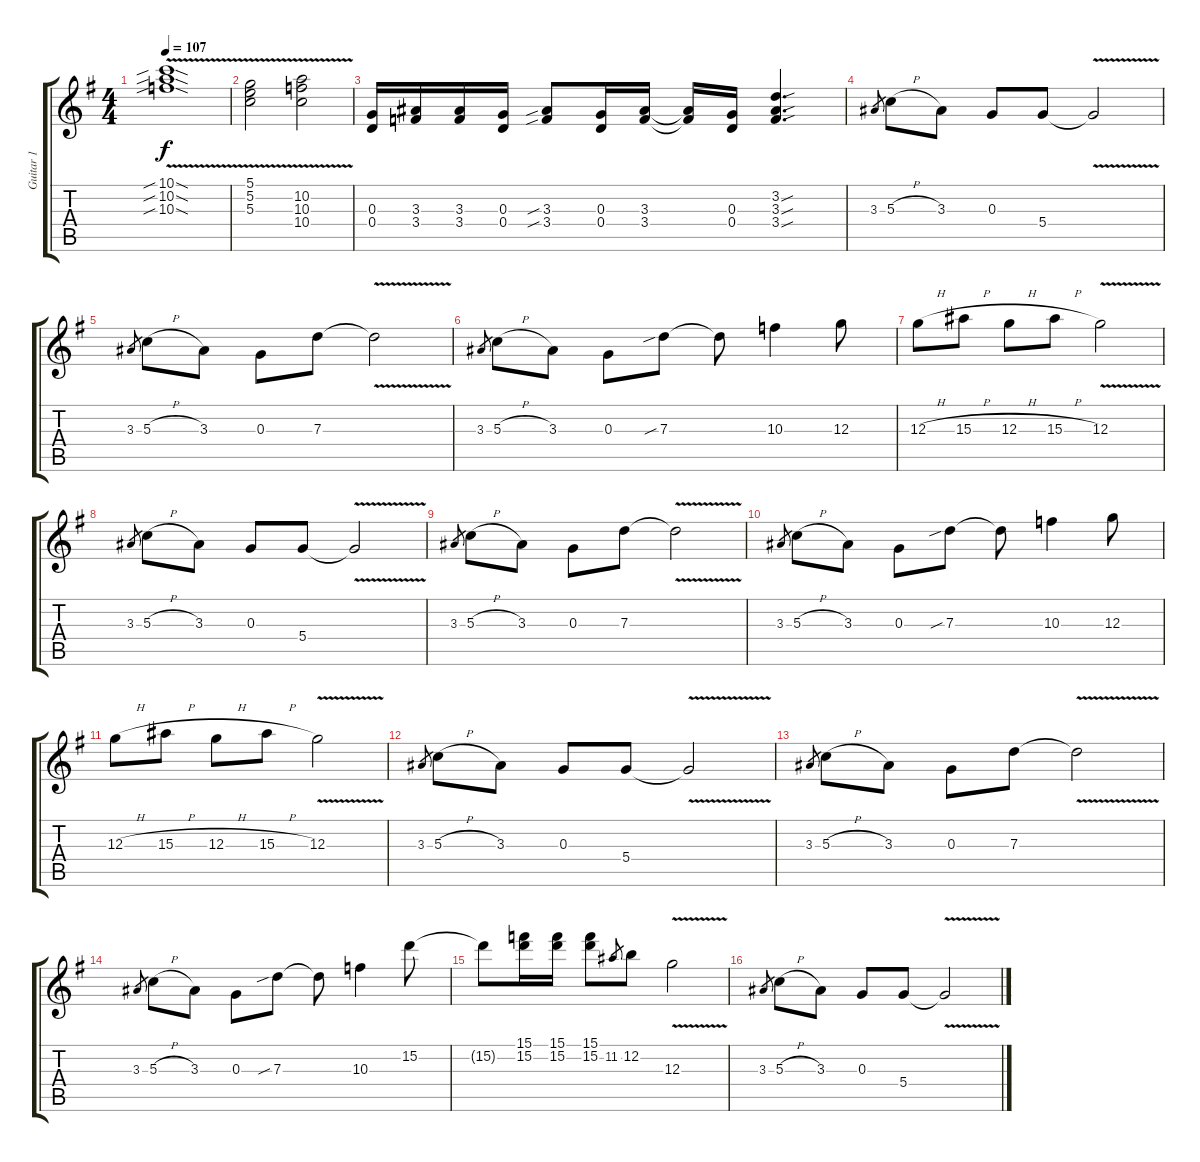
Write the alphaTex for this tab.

\track ("Guitar 1" "Guitar 1") {instrument overdrivenguitar}
\staff {score tabs}
\tuning (D4 B3 G3 D3 G2 D2) {hide}
\ts (4 4)
\tempo 107
\clef g2
\ks g
(10.1{v sib sod} 10.2{sib sod} 10.3{sib sod}).1{dy f} |
(5.1 5.2 5.3{v}).2 (10.2 10.3 10.4{v}).2 |
(0.3 0.4).16 (3.3 3.4).16 (3.3 3.4).16 (0.3 0.4).16 (3.3{sib} 3.4{sib}).8 (0.3 0.4).16 (3.3 3.4).16 (3.3{t} 3.4{t}).16 (0.3 0.4).16 (3.2{sou} 3.3{sou} 3.4{sou}).4{d} |
3.3.8{gr} 5.3{h}.8 3.3.8 0.3.8 5.4.8 5.4{v t}.2 |
3.3.8{gr} 5.3{h}.8 3.3.8 0.3.8 7.3.8 7.3{v t}.2 |
3.3.8{gr} 5.3{h}.8 3.3.8 0.3.8 7.3{sib}.8 7.3{t}.8 10.3.4 12.3.8 |
12.3{h}.8 15.3{h}.8 12.3{h}.8 15.3{h}.8 12.3{v}.2 |
3.3.8{gr} 5.3{h}.8 3.3.8 0.3.8 5.4.8 5.4{v t}.2 |
3.3.8{gr} 5.3{h}.8 3.3.8 0.3.8 7.3.8 7.3{v t}.2 |
3.3.8{gr} 5.3{h}.8 3.3.8 0.3.8 7.3{sib}.8 7.3{t}.8 10.3.4 12.3.8 |
12.3{h}.8 15.3{h}.8 12.3{h}.8 15.3{h}.8 12.3{v}.2 |
3.3.8{gr} 5.3{h}.8 3.3.8 0.3.8 5.4.8 5.4{v t}.2 |
3.3.8{gr} 5.3{h}.8 3.3.8 0.3.8 7.3.8 7.3{v t}.2 |
3.3.8{gr} 5.3{h}.8 3.3.8 0.3.8 7.3{sib}.8 7.3{t}.8 10.3.4 15.2.8 |
15.2{t}.8 (15.1 15.2).16 (15.1 15.2).16 (15.1 15.2).8 11.2.8{gr} 12.2.8 12.3{v}.2 |
3.3.8{gr} 5.3{h}.8 3.3.8 0.3.8 5.4.8 5.4{v t}.2
